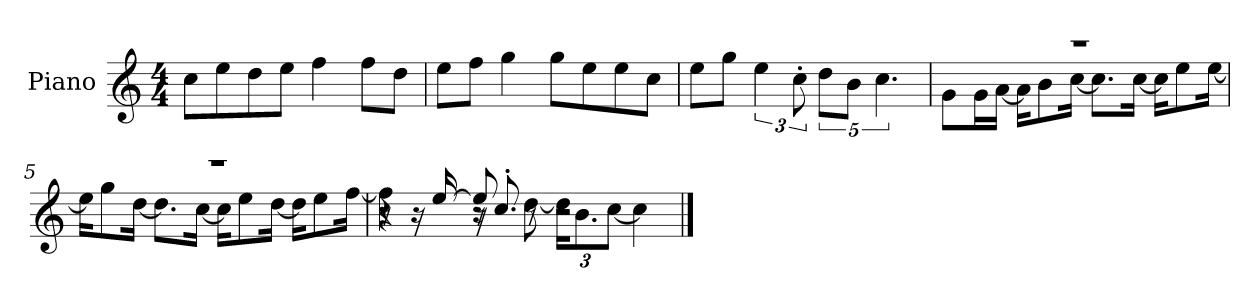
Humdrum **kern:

**kern
*part1
*staff1
*I"Piano
*I'P-no
*clefG2
*k[]
*M4/4
*MM90
=1
8cc\L
8ee\
8dd\
8ee\J
4ff\
8ff\L
8dd\J
=2
8ee\L
8ff\J
4gg\
8gg\L
8ee\
8ee\
8cc\J
=3
8ee\L
8gg\J
6ee\
12cc'\
10dd\L
10b\J
5.cc\
=4
*^
1r	8g\L
.	16g\L
.	[16a\JJ
.	16a\KL]
.	8b\
.	[16cc\Jk
.	8.cc\L]
.	[16cc\Jk
.	16cc\KL]
.	8ee\
.	[16ee\Jk
!!LO:LB:g=z	!!
=5	=5
1r	16ee\KL]
.	8gg\
.	[16dd\Jk
.	8.dd\L]
.	[16cc\Jk
.	16cc\KL]
.	8ee\
.	[16dd\Jk
.	16dd\KL]
.	8ee\
.	[16ff\Jk
=6	=6
*	*^
8r	4ff\]	4r
16r	.	.
[16ee/	.	.
8ee/]	8r	16r
.	.	8.cc'/
8r	[8dd\	.
*	*Xbrackettup	*
2r	24dd\KL]	2r
.	12.b\	.
.	[12cc\J	.
.	4cc\]	.
*v	*v	*v
==
*-
